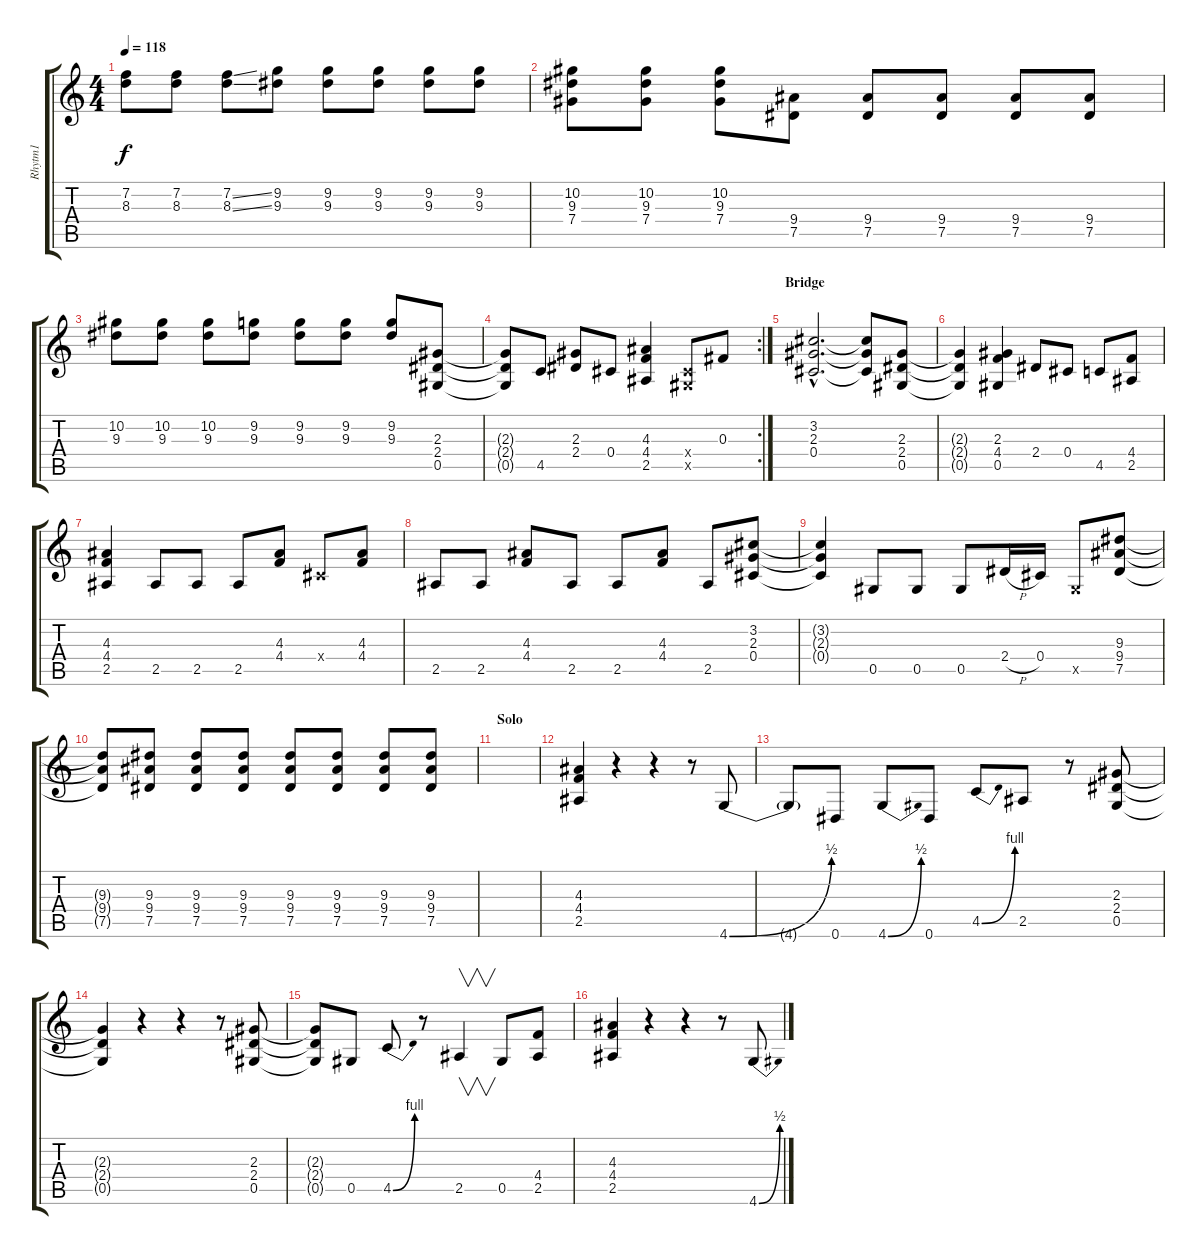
\track ("Rhytm1" "Rhytm1") {instrument distortionguitar}
\staff {score tabs}
\tuning (Eb4 Bb3 Gb3 Db3 Ab2 Eb2) {hide}
\ts (4 4)
\tempo 118
\clef g2
\ks c
(7.2 8.3).8{dy f} (7.2 8.3).8 (7.2{ss} 8.3{ss}).8 (9.2 9.3).8 (9.2 9.3).8 (9.2 9.3).8 (9.2 9.3).8 (9.2 9.3).8 |
(10.2 9.3 7.4).8 (10.2 9.3 7.4).8 (10.2 9.3 7.4).8 (9.4 7.5).8 (9.4 7.5).8 (9.4 7.5).8 (9.4 7.5).8 (9.4 7.5).8 |
(10.2 9.3).8 (10.2 9.3).8 (10.2 9.3).8 (9.2 9.3).8 (9.2 9.3).8 (9.2 9.3).8 (9.2 9.3).8 (2.3 2.4 0.5).8 |
\rc 2
(2.3{t} 2.4{t} 0.5{t}).8 4.5.8 (2.3 2.4).8 0.4.8 (4.3 4.4 2.5).4 (0.4{x} 0.5{x}).8 0.3.8 |
\section ("" "Bridge")
(3.2{hac} 2.3{hac} 0.4{hac}).2{d} (3.2{t} 2.3{t} 0.4{t}).8 (2.3 2.4 0.5).8 |
(2.3{t} 2.4{t} 0.5{t}).4 (2.3 4.4 0.5).4 2.4.8 0.4.8 4.5.8 (4.4 2.5).8 |
(4.3 4.4 2.5).4 2.5.8 2.5.8 2.5.8 (4.3 4.4).8 0.4{x}.8 (4.3 4.4).8 |
2.5.8 2.5.8 (4.3 4.4).8 2.5.8 2.5.8 (4.3 4.4).8 2.5.8 (3.2 2.3 0.4).8 |
(3.2{t} 2.3{t} 0.4{t}).4 0.5.8 0.5.8 0.5.8 2.4{h}.16 0.4.16 0.5{x}.8 (9.3 9.4 7.5).8 |
(9.3{t} 9.4{t} 7.5{t}).8 (9.3 9.4 7.5).8 (9.3 9.4 7.5).8 (9.3 9.4 7.5).8 (9.3 9.4 7.5).8 (9.3 9.4 7.5).8 (9.3 9.4 7.5).8 (9.3 9.4 7.5).8 |
\section ("" "Solo")
|
(4.3 4.4 2.5).4 r.4 r.4 r.8 4.6{be (bend 0 0 60 2)}.8 |
4.6{t}.8 0.6.8 4.6{be (bend 0 0 60 2)}.8 0.6.8 4.5{be (bend 0 0 60 4)}.8 2.5.8 r.8 (2.3 2.4 0.5).8 |
(2.3{t} 2.4{t} 0.5{t}).4 r.4 r.4 r.8 (2.3 2.4 0.5).8 |
(2.3{t} 2.4{t} 0.5{t}).8 0.5.8 4.5{be (bend 0 0 60 4)}.8 r.8 2.5.4{v} 0.5.8 (4.4 2.5).8 |
(4.3 4.4 2.5).4 r.4 r.4 r.8 4.6{be (bend 0 0 60 2)}.8
